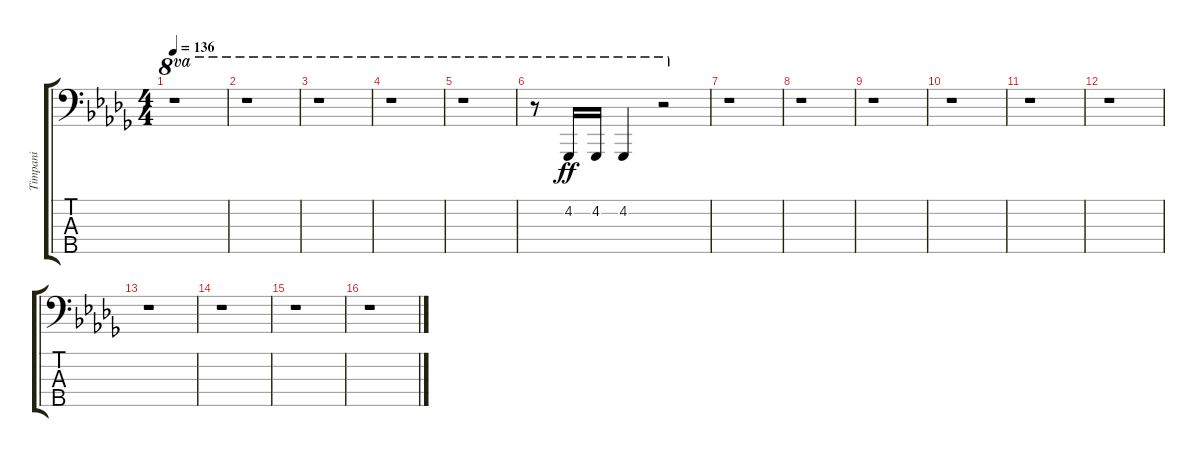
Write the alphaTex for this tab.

\track ("Timpani" "Timpani") {instrument timpani}
\staff {score tabs}
\tuning (G2 D2 A1 E1 B0) {hide}
\ts (4 4)
\tempo 136
\clef f4
\ks db
r.1{ot 8va dy ff} |
r.1{ot 8va} |
r.1{ot 8va} |
r.1{ot 8va} |
r.1{ot 8va} |
r.8{ot 8va} 4.2.16{ot 8va} 4.2.16{ot 8va} 4.2.4{ot 8va} r.2{ot 8va} |
r.1 |
r.1 |
r.1 |
r.1 |
r.1 |
r.1 |
r.1 |
r.1 |
r.1 |
r.1
